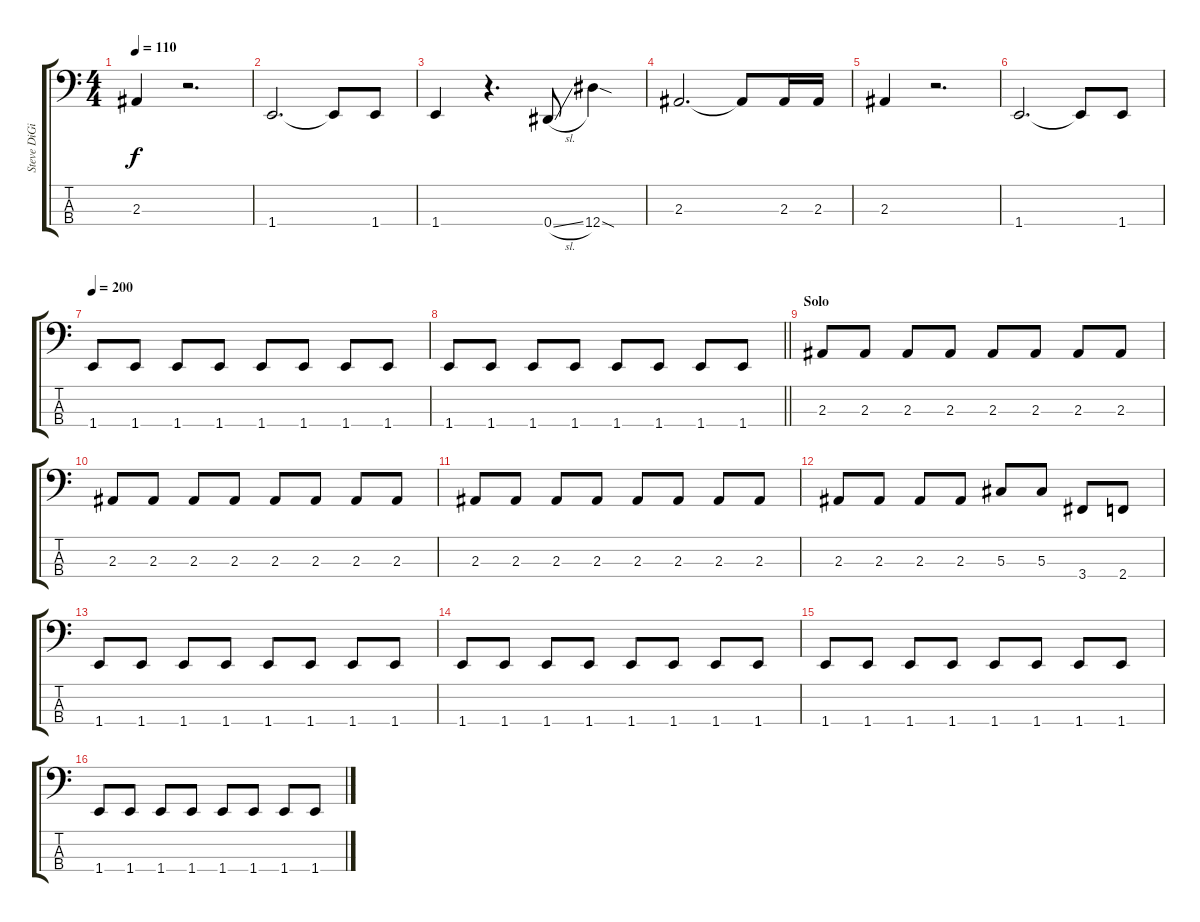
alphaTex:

\track ("Steve DiGiorgio" "Steve DiGi") {instrument electricbasspick}
\staff {score tabs}
\tuning (Gb2 Db2 Ab1 Eb1) {hide}
\ts (4 4)
\tempo 110
\clef f4
\ks c
2.3.4{dy f} r.2{d} |
1.4.2{d} 1.4{t}.8 1.4.8 |
1.4.4 r.4{d} 0.4{sl}.8 12.4{sod}.4 |
2.3.2{d} 2.3{t}.8 2.3.16 2.3.16 |
2.3.4 r.2{d} |
1.4.2{d} 1.4{t}.8 1.4.8 |
\tempo 200
1.4.8 1.4.8 1.4.8 1.4.8 1.4.8 1.4.8 1.4.8 1.4.8 |
\barLineRight lightlight
1.4.8 1.4.8 1.4.8 1.4.8 1.4.8 1.4.8 1.4.8 1.4.8 |
\section ("" "Solo")
2.3.8 2.3.8 2.3.8 2.3.8 2.3.8 2.3.8 2.3.8 2.3.8 |
2.3.8 2.3.8 2.3.8 2.3.8 2.3.8 2.3.8 2.3.8 2.3.8 |
2.3.8 2.3.8 2.3.8 2.3.8 2.3.8 2.3.8 2.3.8 2.3.8 |
2.3.8 2.3.8 2.3.8 2.3.8 5.3.8 5.3.8 3.4.8 2.4.8 |
1.4.8 1.4.8 1.4.8 1.4.8 1.4.8 1.4.8 1.4.8 1.4.8 |
1.4.8 1.4.8 1.4.8 1.4.8 1.4.8 1.4.8 1.4.8 1.4.8 |
1.4.8 1.4.8 1.4.8 1.4.8 1.4.8 1.4.8 1.4.8 1.4.8 |
1.4.8 1.4.8 1.4.8 1.4.8 1.4.8 1.4.8 1.4.8 1.4.8
